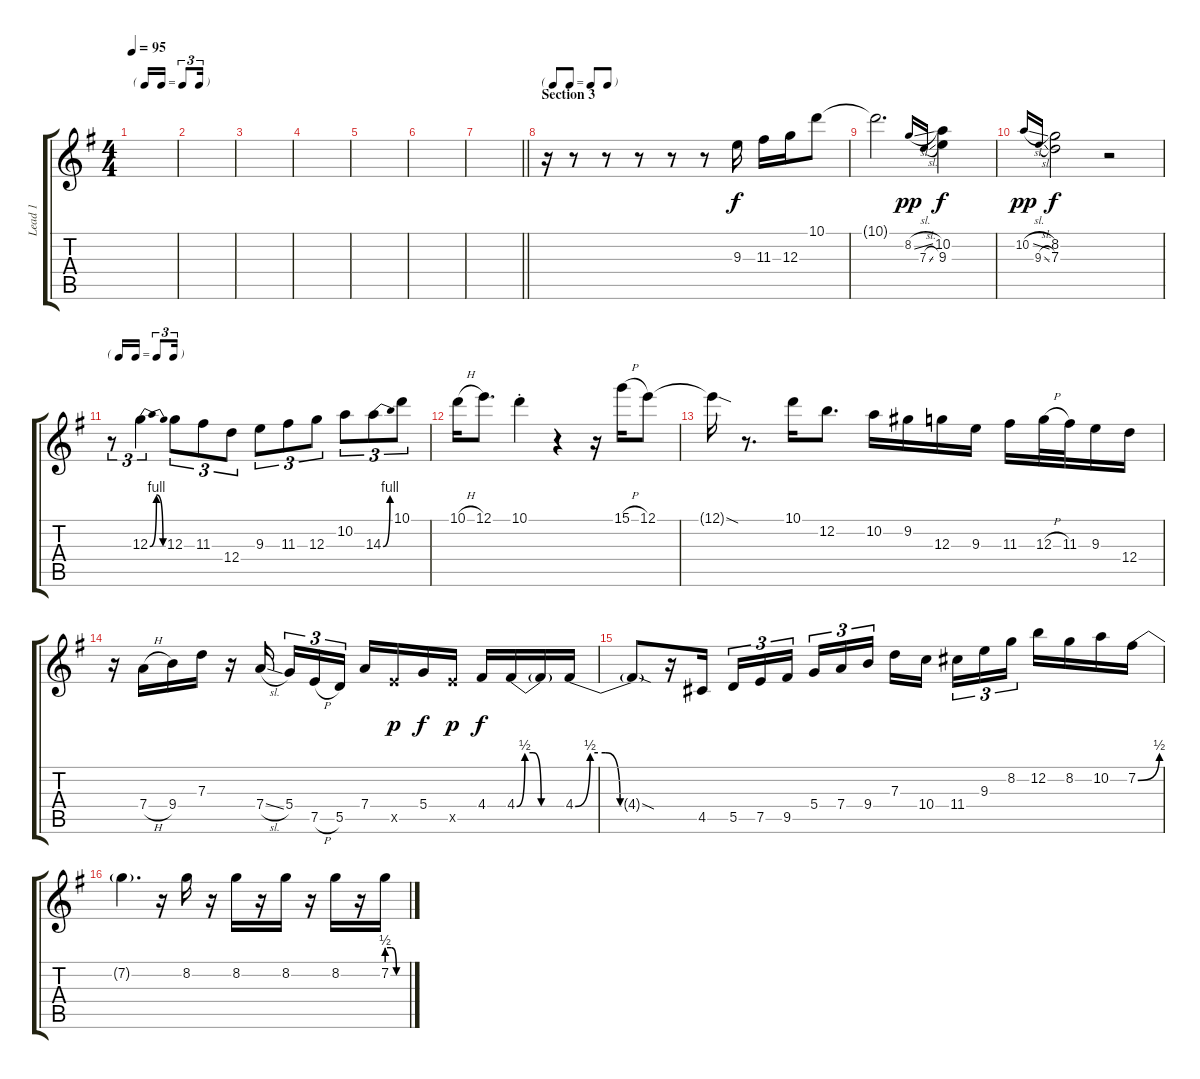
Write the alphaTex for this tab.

\track ("Lead 1" "Lead 1") {instrument distortionguitar}
\staff {score tabs}
\tuning (E4 B3 G3 D3 A2 E2) {hide}
\ts (4 4)
\tf triplet16th
\tempo 95
\clef g2
\ks eminor
|
|
|
|
|
|
\barLineRight lightlight
|
\tf none
\section ("" "Section 3")
r.16{instrument electricguitarclean} r.8 r.8 r.8 r.8 r.8 9.3.16 11.3.16 12.3.16 10.1.8 |
10.1{t}.2{d} 8.2{sl}.16{gr onbeat dy pp} 7.3{sl}.16{gr onbeat} (10.2 9.3).4{dy f} |
10.2{sl}.16{gr onbeat dy pp} 9.3{sl}.16{gr onbeat} (8.2 7.3).2{dy f} r.2 |
\tf triplet16th
r.8{tu (3 2)} 12.3{be (bendrelease 0 0 10 4 20 4 60 0)}.4{tu (3 2)} 12.3.8{tu (3 2)} 11.3.8{tu (3 2)} 12.4.8{tu (3 2)} 9.3.8{tu (3 2)} 11.3.8{tu (3 2)} 12.3.8{tu (3 2)} 10.2.8{tu (3 2)} 14.3{be (bend 0 0 60 4)}.8{tu (3 2)} 10.1.8{tu (3 2)} |
10.1{h}.16 12.1.8{d} 10.1{st}.4 r.4 r.16 15.1{h}.16 12.1.8 |
12.1{sod t}.16 r.8{d} 10.1.16 12.2.8{d} 10.2.16 9.2.16 12.3.16 9.3.16 11.3.16 12.3{h}.32 11.3.32 9.3.16 12.4.16 |
r.16 7.4{h}.16 9.4.16 7.3.16 r.16 7.4{sl}.16{beam splitsecondary} 5.4.16{tu (3 2)} 7.5{h}.16{tu (3 2)} 5.5.16{tu (3 2)} 7.4.16 7.5{x}.16{dy p} 5.4.16{dy f} 7.5{x}.16{dy p} 4.4.16{dy f} 4.4{be (custom 0 0 10 2 20 2 30 0 60 0)}.16 4.4{t}.16 4.4{be (custom 0 0 10 2 20 2 30 0 60 0)}.16 |
4.4{sod t}.8 r.16 4.5.16 5.5.16{tu (3 2)} 7.5.16{tu (3 2)} 9.5.16{tu (3 2) beam splitsecondary} 5.4.16{tu (3 2)} 7.4.16{tu (3 2)} 9.4.16{tu (3 2)} 7.3.16 10.4.16{beam splitsecondary} 11.4.16{tu (3 2)} 9.3.16{tu (3 2)} 8.2.16{tu (3 2)} 12.2.16 8.2.16 10.2.16 7.2{be (bend 0 0 60 2)}.16 |
7.2{t}.4{d} r.16 8.2.16 r.16 8.2.16 r.16 8.2.16 r.16 8.2.16 r.16 7.2{be (custom 0 2 15 2 30 0 60 0)}.16
